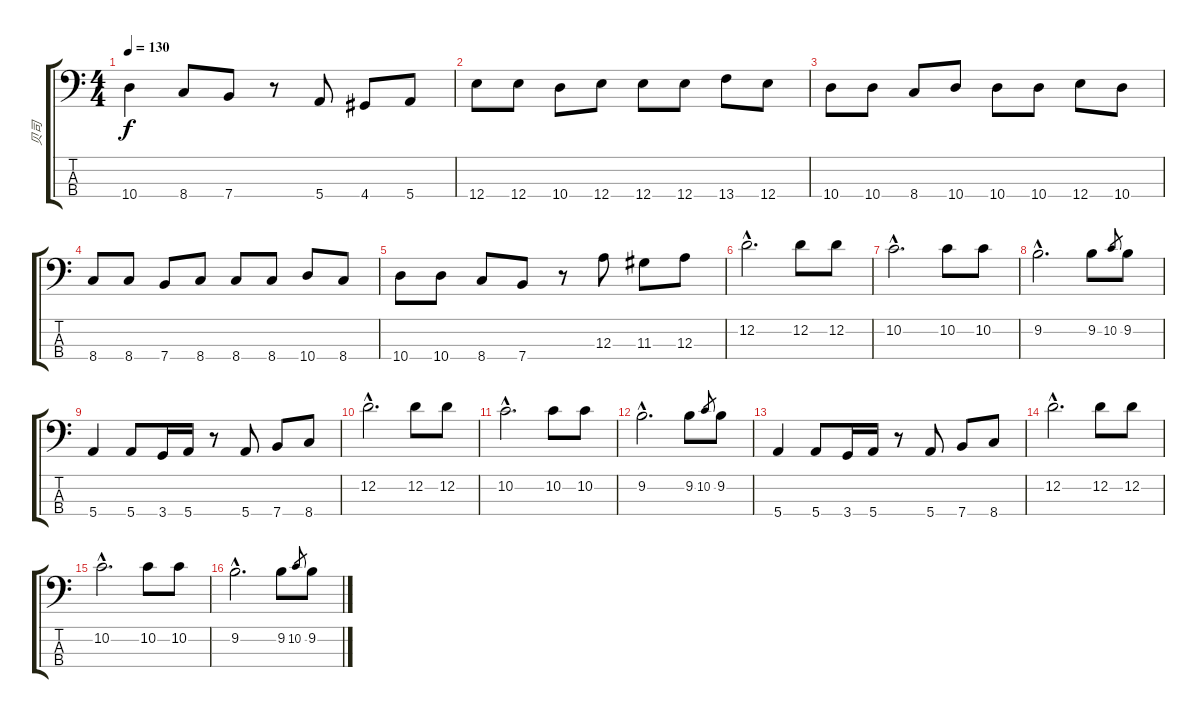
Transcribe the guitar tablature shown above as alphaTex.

\track ("贝司" "贝司") {instrument electricbasspick}
\staff {score tabs}
\tuning (G2 D2 A1 E1) {hide}
\ts (4 4)
\tempo 130
\clef f4
\ks c
10.4.4{dy f} 8.4.8 7.4.8 r.8 5.4.8 4.4.8 5.4.8 |
12.4.8 12.4.8 10.4.8 12.4.8 12.4.8 12.4.8 13.4.8 12.4.8 |
10.4.8 10.4.8 8.4.8 10.4.8 10.4.8 10.4.8 12.4.8 10.4.8 |
8.4.8 8.4.8 7.4.8 8.4.8 8.4.8 8.4.8 10.4.8 8.4.8 |
10.4.8 10.4.8 8.4.8 7.4.8 r.8 12.3.8 11.3.8 12.3.8 |
12.2{hac}.2{d} 12.2.8 12.2.8 |
10.2{hac}.2{d} 10.2.8 10.2.8 |
9.2{hac}.2{d} 9.2.8 10.2.8{gr} 9.2.8 |
5.4.4 5.4.8 3.4.16 5.4.16 r.8 5.4.8 7.4.8 8.4.8 |
12.2{hac}.2{d} 12.2.8 12.2.8 |
10.2{hac}.2{d} 10.2.8 10.2.8 |
9.2{hac}.2{d} 9.2.8 10.2.8{gr} 9.2.8 |
5.4.4 5.4.8 3.4.16 5.4.16 r.8 5.4.8 7.4.8 8.4.8 |
12.2{hac}.2{d} 12.2.8 12.2.8 |
10.2{hac}.2{d} 10.2.8 10.2.8 |
9.2{hac}.2{d} 9.2.8 10.2.8{gr} 9.2.8
